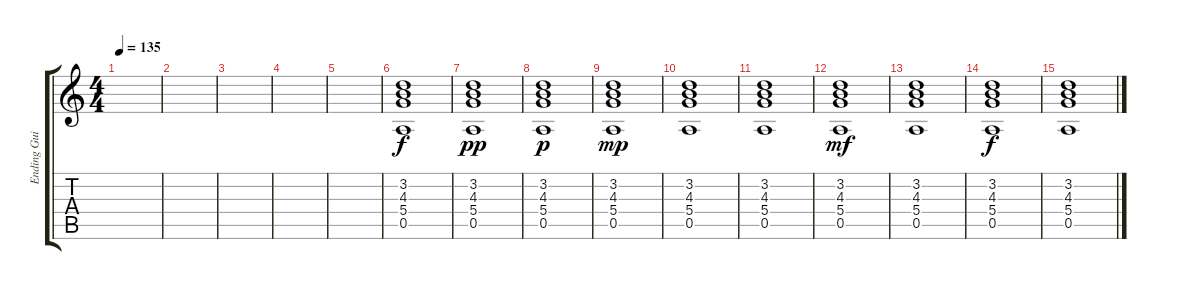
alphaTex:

\track ("Ending Guitar" "Ending Gui") {instrument electricguitarjazz}
\staff {score tabs}
\tuning (E4 B3 G3 D3 A2 E2) {hide}
\ts (4 4)
\tempo 135
\clef g2
\ks c
|
|
|
|
|
(3.2 4.3 5.4 0.5).1 |
(3.2 4.3 5.4 0.5).1{dy pp} |
(3.2 4.3 5.4 0.5).1{dy p} |
(3.2 4.3 5.4 0.5).1{dy mp} |
(3.2 4.3 5.4 0.5).1 |
(3.2 4.3 5.4 0.5).1 |
(3.2 4.3 5.4 0.5).1{dy mf} |
(3.2 4.3 5.4 0.5).1 |
(3.2 4.3 5.4 0.5).1{dy f} |
(3.2 4.3 5.4 0.5).1
